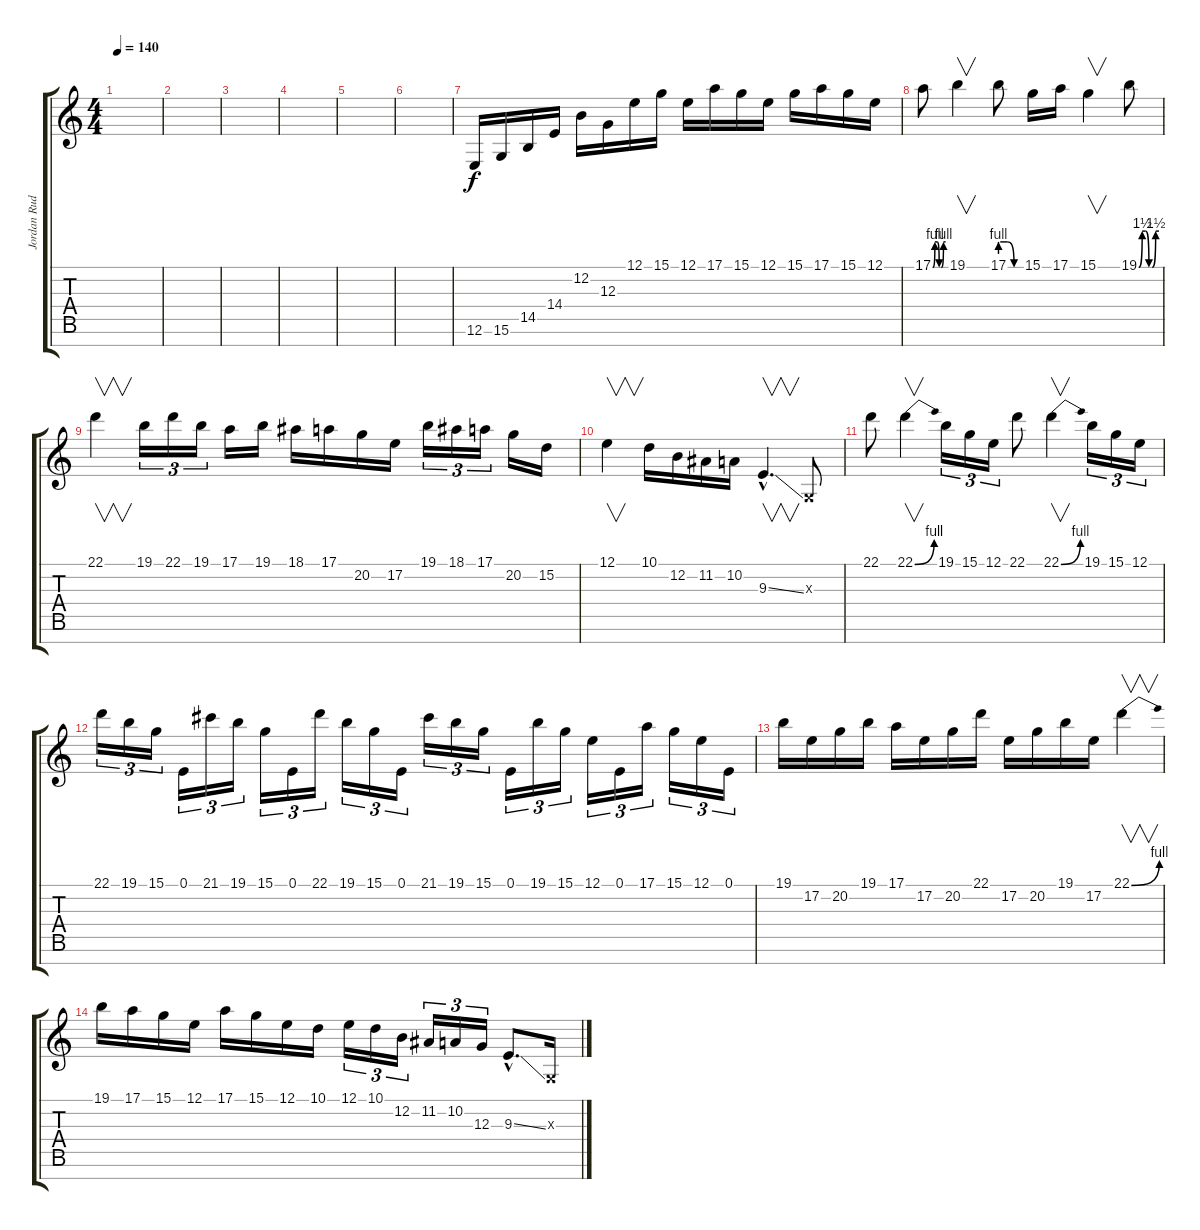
\track ("Jordan Rudess" "Jordan Rud") {instrument stringensemble1}
\staff {score tabs}
\tuning (E4 B3 G3 D3 A2 E2 B1) {hide}
\ts (4 4)
\tempo 140
\clef g2
\ks c
|
|
|
|
|
|
12.6.16{volume 14 instrument lead2sawtooth} 15.6.16 14.5.16 14.4.16 12.2.16 12.3.16 12.1.16 15.1.16 12.1.16 17.1.16 15.1.16 12.1.16 15.1.16 17.1.16 15.1.16 12.1.16 |
17.1{be (custom 0 0 10 4 20 4 30 0 40 0 50 4 60 4)}.8 19.1.4{v} 17.1{be (custom 0 4 20 4 40 0 60 0)}.8 15.1.16 17.1.16 15.1.4{v} 19.1{be (custom 0 0 10 6 20 6 30 0 40 0 50 6 60 6)}.8 |
22.1.4{v} 19.1.16{tu (3 2)} 22.1.16{tu (3 2)} 19.1.16{tu (3 2)} 17.1.16 19.1.16 18.1.16 17.1.16 20.2.16 17.2.16 19.1.16{tu (3 2)} 18.1.16{tu (3 2)} 17.1.16{tu (3 2)} 20.2.16 15.2.16 |
12.1.4{v} 10.1.16 12.2.16 11.2.16 10.2.16 9.3{ss hac}.4{v d} 0.3{x}.8 |
22.1.8 22.1{be (bend 0 0 60 4)}.4{v} 19.1.16{tu (3 2)} 15.1.16{tu (3 2)} 12.1.16{tu (3 2)} 22.1.8 22.1{be (bend 0 0 60 4)}.4{v} 19.1.16{tu (3 2)} 15.1.16{tu (3 2)} 12.1.16{tu (3 2)} |
22.1.16{tu (3 2)} 19.1.16{tu (3 2)} 15.1.16{tu (3 2)} 0.1.16{tu (3 2)} 21.1.16{tu (3 2)} 19.1.16{tu (3 2)} 15.1.16{tu (3 2)} 0.1.16{tu (3 2)} 22.1.16{tu (3 2)} 19.1.16{tu (3 2)} 15.1.16{tu (3 2)} 0.1.16{tu (3 2)} 21.1.16{tu (3 2)} 19.1.16{tu (3 2)} 15.1.16{tu (3 2)} 0.1.16{tu (3 2)} 19.1.16{tu (3 2)} 15.1.16{tu (3 2)} 12.1.16{tu (3 2)} 0.1.16{tu (3 2)} 17.1.16{tu (3 2)} 15.1.16{tu (3 2)} 12.1.16{tu (3 2)} 0.1.16{tu (3 2)} |
19.1.16 17.2.16 20.2.16 19.1.16 17.1.16 17.2.16 20.2.16 22.1.16 17.2.16 20.2.16 19.1.16 17.2.16 22.1{be (bend 0 0 60 4)}.4{v} |
19.1.16 17.1.16 15.1.16 12.1.16 17.1.16 15.1.16 12.1.16 10.1.16 12.1.16{tu (3 2)} 10.1.16{tu (3 2)} 12.2.16{tu (3 2)} 11.2.16{tu (3 2)} 10.2.16{tu (3 2)} 12.3.16{tu (3 2)} 9.3{ss hac}.8{d} 0.3{x}.16
